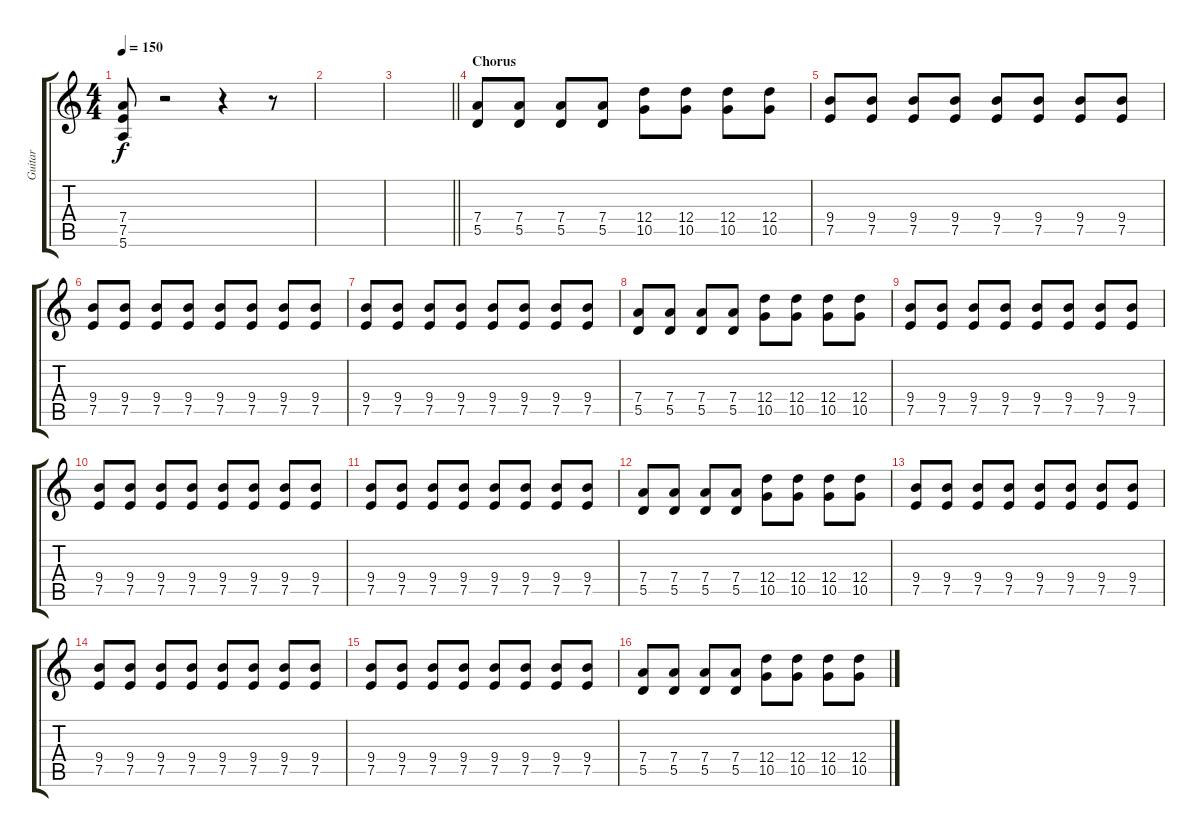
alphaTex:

\track ("Guitar" "Guitar") {instrument distortionguitar}
\staff {score tabs}
\tuning (E4 B3 G3 D3 A2 E2) {hide}
\ts (4 4)
\tempo 150
\clef g2
\ks c
(7.4 7.5 5.6).8{dy f} r.2 r.4 r.8 |
|
\barLineRight lightlight
|
\section ("" "Chorus")
(7.4 5.5).8 (7.4 5.5).8 (7.4 5.5).8 (7.4 5.5).8 (12.4 10.5).8 (12.4 10.5).8 (12.4 10.5).8 (12.4 10.5).8 |
(9.4 7.5).8 (9.4 7.5).8 (9.4 7.5).8 (9.4 7.5).8 (9.4 7.5).8 (9.4 7.5).8 (9.4 7.5).8 (9.4 7.5).8 |
(9.4 7.5).8 (9.4 7.5).8 (9.4 7.5).8 (9.4 7.5).8 (9.4 7.5).8 (9.4 7.5).8 (9.4 7.5).8 (9.4 7.5).8 |
(9.4 7.5).8 (9.4 7.5).8 (9.4 7.5).8 (9.4 7.5).8 (9.4 7.5).8 (9.4 7.5).8 (9.4 7.5).8 (9.4 7.5).8 |
(7.4 5.5).8 (7.4 5.5).8 (7.4 5.5).8 (7.4 5.5).8 (12.4 10.5).8 (12.4 10.5).8 (12.4 10.5).8 (12.4 10.5).8 |
(9.4 7.5).8 (9.4 7.5).8 (9.4 7.5).8 (9.4 7.5).8 (9.4 7.5).8 (9.4 7.5).8 (9.4 7.5).8 (9.4 7.5).8 |
(9.4 7.5).8 (9.4 7.5).8 (9.4 7.5).8 (9.4 7.5).8 (9.4 7.5).8 (9.4 7.5).8 (9.4 7.5).8 (9.4 7.5).8 |
(9.4 7.5).8 (9.4 7.5).8 (9.4 7.5).8 (9.4 7.5).8 (9.4 7.5).8 (9.4 7.5).8 (9.4 7.5).8 (9.4 7.5).8 |
(7.4 5.5).8 (7.4 5.5).8 (7.4 5.5).8 (7.4 5.5).8 (12.4 10.5).8 (12.4 10.5).8 (12.4 10.5).8 (12.4 10.5).8 |
(9.4 7.5).8 (9.4 7.5).8 (9.4 7.5).8 (9.4 7.5).8 (9.4 7.5).8 (9.4 7.5).8 (9.4 7.5).8 (9.4 7.5).8 |
(9.4 7.5).8 (9.4 7.5).8 (9.4 7.5).8 (9.4 7.5).8 (9.4 7.5).8 (9.4 7.5).8 (9.4 7.5).8 (9.4 7.5).8 |
(9.4 7.5).8 (9.4 7.5).8 (9.4 7.5).8 (9.4 7.5).8 (9.4 7.5).8 (9.4 7.5).8 (9.4 7.5).8 (9.4 7.5).8 |
(7.4 5.5).8 (7.4 5.5).8 (7.4 5.5).8 (7.4 5.5).8 (12.4 10.5).8 (12.4 10.5).8 (12.4 10.5).8 (12.4 10.5).8
